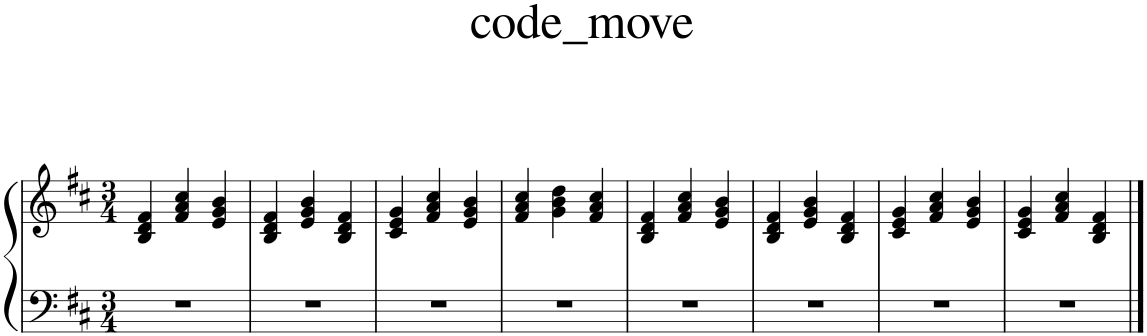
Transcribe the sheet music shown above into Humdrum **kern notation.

**kern	**kern
*part1	*part1
*staff2	*staff1
*I"Piano	*
*I'Pno.	*
*clefF4	*clefG2
*k[f#c#]	*k[f#c#]
*M3/4	*M3/4
=1	=1
2.r	4B/ 4d/ 4f#/
.	4f#/ 4a/ 4cc#/
.	4e/ 4g/ 4b/
=2	=2
2.r	4B/ 4d/ 4f#/
.	4e/ 4g/ 4b/
.	4B/ 4d/ 4f#/
=3	=3
2.r	4c#/ 4e/ 4g/
.	4f#/ 4a/ 4cc#/
.	4e/ 4g/ 4b/
=4	=4
2.r	4f#/ 4a/ 4cc#/
.	4g\ 4b\ 4dd\
.	4f#/ 4a/ 4cc#/
=5	=5
2.r	4B/ 4d/ 4f#/
.	4f#/ 4a/ 4cc#/
.	4e/ 4g/ 4b/
=6	=6
2.r	4B/ 4d/ 4f#/
.	4e/ 4g/ 4b/
.	4B/ 4d/ 4f#/
=7	=7
2.r	4c#/ 4e/ 4g/
.	4f#/ 4a/ 4cc#/
.	4e/ 4g/ 4b/
=8	=8
2.r	4c#/ 4e/ 4g/
.	4f#/ 4a/ 4cc#/
.	4B/ 4d/ 4f#/
==	==
*-	*-
